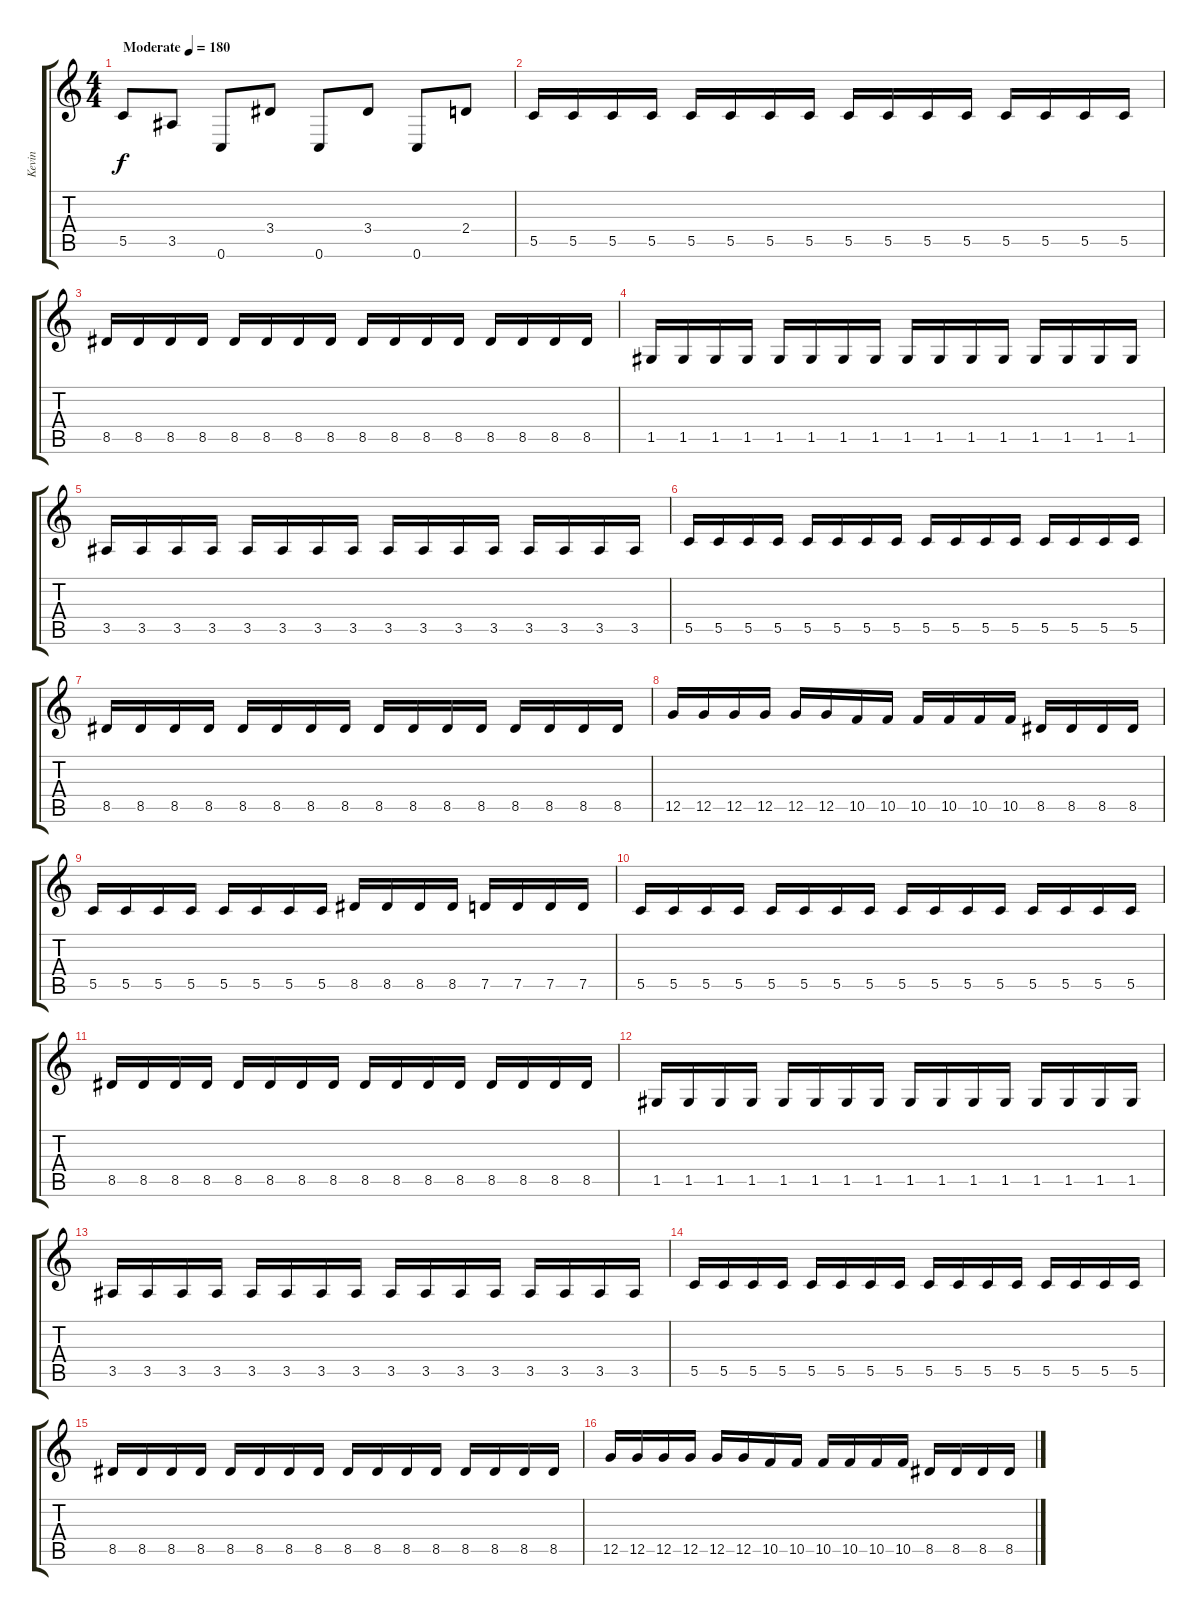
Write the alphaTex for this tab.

\track ("Kevin" "Kevin") {instrument distortionguitar}
\staff {score tabs}
\tuning (D4 A3 F3 C3 G2 C2) {hide}
\ts (4 4)
\tempo (180 "Moderate")
\clef g2
\ks c
5.5.8{dy f instrument distortionguitar} 3.5.8 0.6.8 3.4.8 0.6.8 3.4.8 0.6.8 2.4.8 |
5.5.16 5.5.16 5.5.16 5.5.16 5.5.16 5.5.16 5.5.16 5.5.16 5.5.16 5.5.16 5.5.16 5.5.16 5.5.16 5.5.16 5.5.16 5.5.16 |
8.5.16 8.5.16 8.5.16 8.5.16 8.5.16 8.5.16 8.5.16 8.5.16 8.5.16 8.5.16 8.5.16 8.5.16 8.5.16 8.5.16 8.5.16 8.5.16 |
1.5.16 1.5.16 1.5.16 1.5.16 1.5.16 1.5.16 1.5.16 1.5.16 1.5.16 1.5.16 1.5.16 1.5.16 1.5.16 1.5.16 1.5.16 1.5.16 |
3.5.16 3.5.16 3.5.16 3.5.16 3.5.16 3.5.16 3.5.16 3.5.16 3.5.16 3.5.16 3.5.16 3.5.16 3.5.16 3.5.16 3.5.16 3.5.16 |
5.5.16 5.5.16 5.5.16 5.5.16 5.5.16 5.5.16 5.5.16 5.5.16 5.5.16 5.5.16 5.5.16 5.5.16 5.5.16 5.5.16 5.5.16 5.5.16 |
8.5.16 8.5.16 8.5.16 8.5.16 8.5.16 8.5.16 8.5.16 8.5.16 8.5.16 8.5.16 8.5.16 8.5.16 8.5.16 8.5.16 8.5.16 8.5.16 |
12.5.16 12.5.16 12.5.16 12.5.16 12.5.16 12.5.16 10.5.16 10.5.16 10.5.16 10.5.16 10.5.16 10.5.16 8.5.16 8.5.16 8.5.16 8.5.16 |
5.5.16 5.5.16 5.5.16 5.5.16 5.5.16 5.5.16 5.5.16 5.5.16 8.5.16 8.5.16 8.5.16 8.5.16 7.5.16 7.5.16 7.5.16 7.5.16 |
5.5.16 5.5.16 5.5.16 5.5.16 5.5.16 5.5.16 5.5.16 5.5.16 5.5.16 5.5.16 5.5.16 5.5.16 5.5.16 5.5.16 5.5.16 5.5.16 |
8.5.16 8.5.16 8.5.16 8.5.16 8.5.16 8.5.16 8.5.16 8.5.16 8.5.16 8.5.16 8.5.16 8.5.16 8.5.16 8.5.16 8.5.16 8.5.16 |
1.5.16 1.5.16 1.5.16 1.5.16 1.5.16 1.5.16 1.5.16 1.5.16 1.5.16 1.5.16 1.5.16 1.5.16 1.5.16 1.5.16 1.5.16 1.5.16 |
3.5.16 3.5.16 3.5.16 3.5.16 3.5.16 3.5.16 3.5.16 3.5.16 3.5.16 3.5.16 3.5.16 3.5.16 3.5.16 3.5.16 3.5.16 3.5.16 |
5.5.16 5.5.16 5.5.16 5.5.16 5.5.16 5.5.16 5.5.16 5.5.16 5.5.16 5.5.16 5.5.16 5.5.16 5.5.16 5.5.16 5.5.16 5.5.16 |
8.5.16 8.5.16 8.5.16 8.5.16 8.5.16 8.5.16 8.5.16 8.5.16 8.5.16 8.5.16 8.5.16 8.5.16 8.5.16 8.5.16 8.5.16 8.5.16 |
12.5.16 12.5.16 12.5.16 12.5.16 12.5.16 12.5.16 10.5.16 10.5.16 10.5.16 10.5.16 10.5.16 10.5.16 8.5.16 8.5.16 8.5.16 8.5.16
